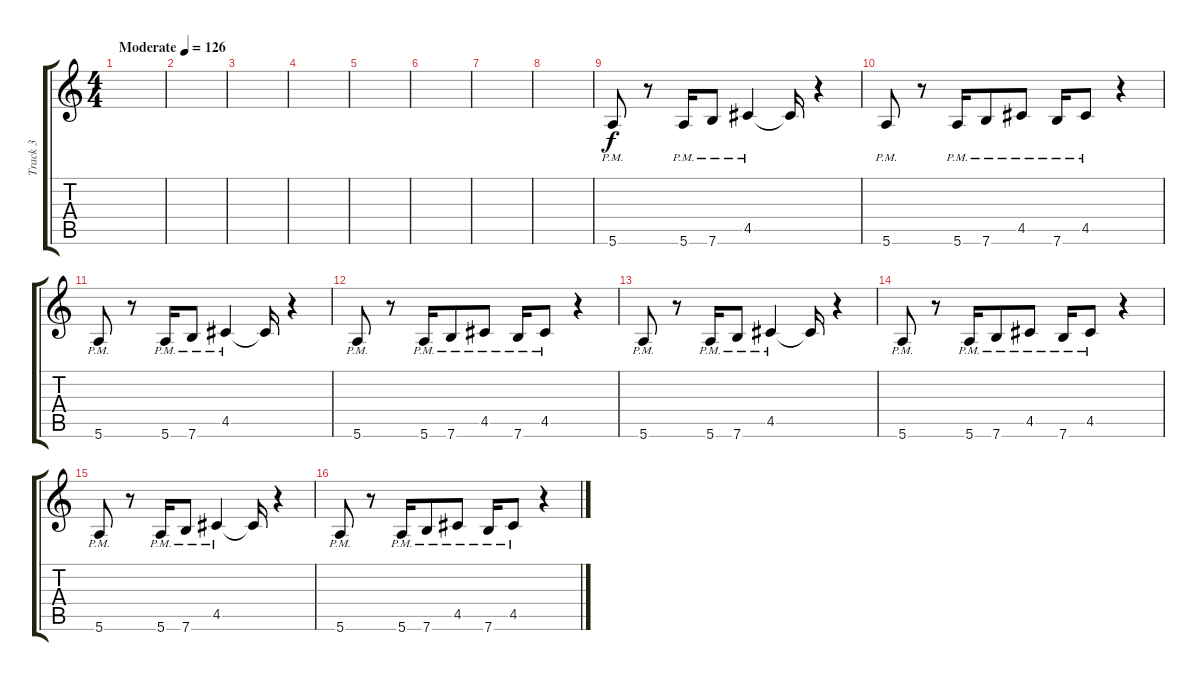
\track ("Track 3" "Track 3") {instrument overdrivenguitar}
\staff {score tabs}
\tuning (E4 B3 G3 D3 A2 E2) {hide}
\ts (4 4)
\tempo (126 "Moderate")
\clef g2
\ks c
|
|
|
|
|
|
|
|
5.6{pm}.8 r.8 5.6{pm}.16 7.6{pm}.8 4.5{pm}.4 4.5{t}.16 r.4 |
5.6{pm}.8 r.8 5.6{pm}.16 7.6{pm}.8 4.5{pm}.8 7.6{pm}.16 4.5{pm}.8 r.4 |
5.6{pm}.8 r.8 5.6{pm}.16 7.6{pm}.8 4.5{pm}.4 4.5{t}.16 r.4 |
5.6{pm}.8 r.8 5.6{pm}.16 7.6{pm}.8 4.5{pm}.8 7.6{pm}.16 4.5{pm}.8 r.4 |
5.6{pm}.8 r.8 5.6{pm}.16 7.6{pm}.8 4.5{pm}.4 4.5{t}.16 r.4 |
5.6{pm}.8 r.8 5.6{pm}.16 7.6{pm}.8 4.5{pm}.8 7.6{pm}.16 4.5{pm}.8 r.4 |
5.6{pm}.8 r.8 5.6{pm}.16 7.6{pm}.8 4.5{pm}.4 4.5{t}.16 r.4 |
5.6{pm}.8 r.8 5.6{pm}.16 7.6{pm}.8 4.5{pm}.8 7.6{pm}.16 4.5{pm}.8 r.4
